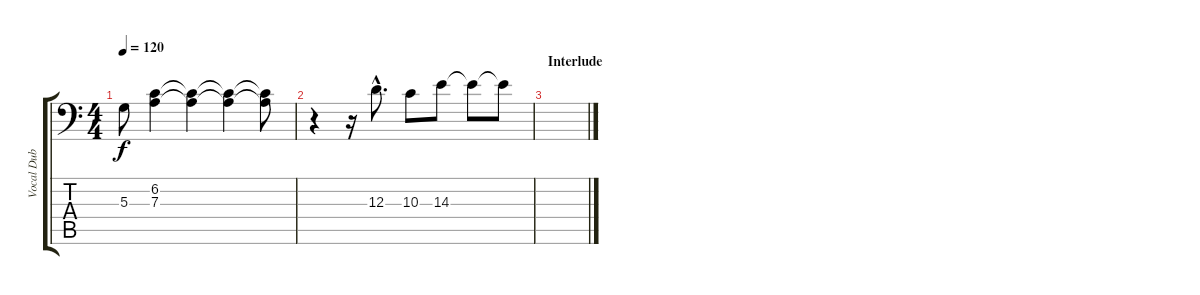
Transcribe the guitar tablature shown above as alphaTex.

\track ("Vocal Dub" "Vocal Dub") {instrument lead1square}
\staff {score tabs}
\tuning (B3 Gb3 D3 A2 E2 A1) {hide}
\ts (4 4)
\tempo 120
\clef f4
\ks c
5.3{t}.8{dy f} (6.2 7.3).4 (6.2{t} 7.3{t}).4 (6.2{t} 7.3{t}).4 (6.2{t} 7.3{t}).8 |
r.4 r.16 12.3{hac}.8{d} 10.3.8 14.3.8 14.3{t}.8 14.3{t}.8 |
\section ("" "Interlude")
